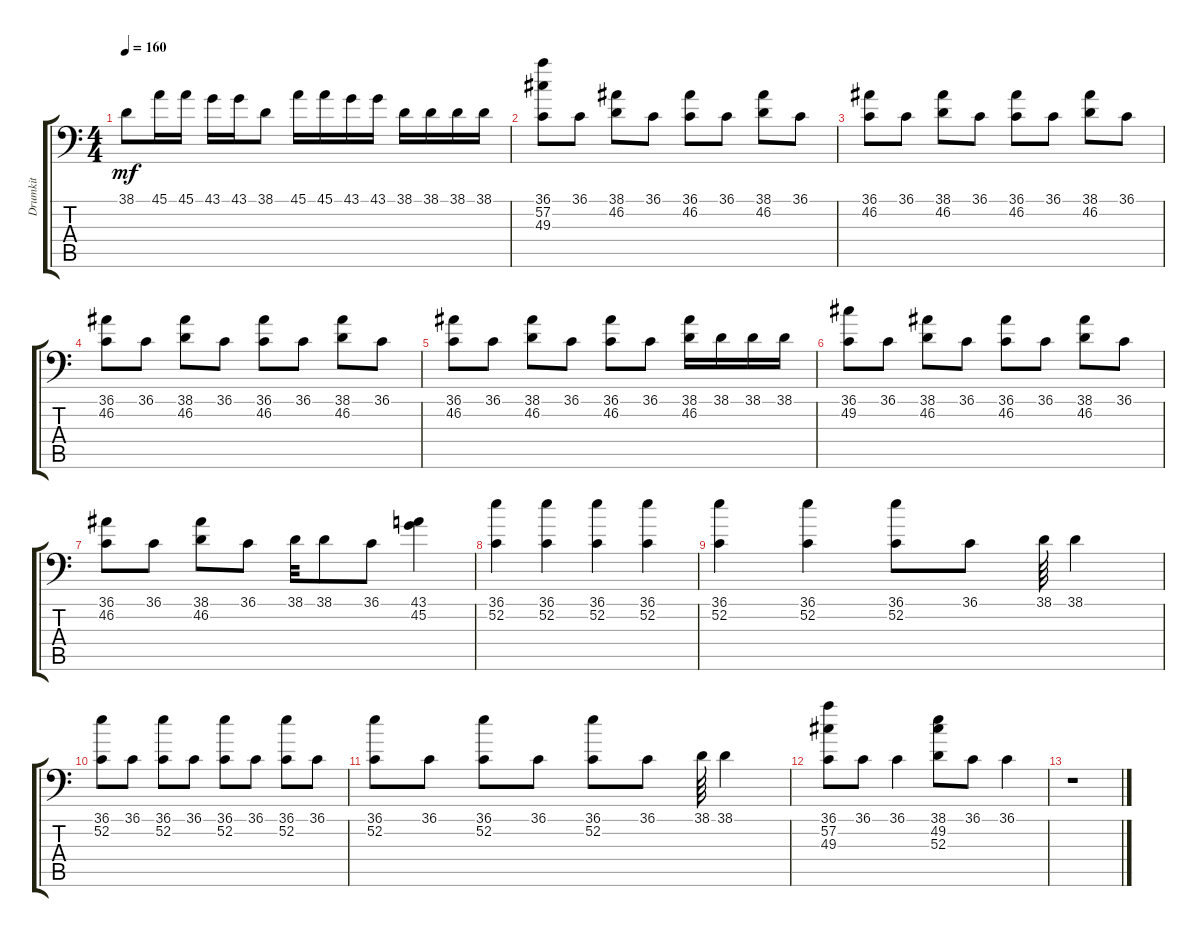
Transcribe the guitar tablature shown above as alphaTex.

\track ("Drumkit" "Drumkit") {instrument acousticgrandpiano}
\staff {score tabs}
\tuning (C-1 C-1 C-1 C-1 C-1 C-1) {hide}
\ts (4 4)
\tempo 160
\clef f4
\ks c
38.1.8{dy mf} 45.1.16 45.1.16 43.1.16 43.1.16 38.1.8 45.1.16 45.1.16 43.1.16 43.1.16 38.1.16 38.1.16 38.1.16 38.1.16 |
(36.1 57.2 49.3).8 36.1.8 (38.1 46.2).8 36.1.8 (36.1 46.2).8 36.1.8 (38.1 46.2).8 36.1.8 |
(36.1 46.2).8 36.1.8 (38.1 46.2).8 36.1.8 (36.1 46.2).8 36.1.8 (38.1 46.2).8 36.1.8 |
(36.1 46.2).8 36.1.8 (38.1 46.2).8 36.1.8 (36.1 46.2).8 36.1.8 (38.1 46.2).8 36.1.8 |
(36.1 46.2).8 36.1.8 (38.1 46.2).8 36.1.8 (36.1 46.2).8 36.1.8 (38.1 46.2).16 38.1.16 38.1.16 38.1.16 |
(36.1 49.2).8 36.1.8 (38.1 46.2).8 36.1.8 (36.1 46.2).8 36.1.8 (38.1 46.2).8 36.1.8 |
(36.1 46.2).8 36.1.8 (38.1 46.2).8 36.1.8 38.1.32 38.1.8 36.1.8 (43.1 45.2).4 |
(36.1 52.2).4 (36.1 52.2).4 (36.1 52.2).4 (36.1 52.2).4 |
(36.1 52.2).4 (36.1 52.2).4 (36.1 52.2).8 36.1.8 38.1.64 38.1.4 |
(36.1 52.2).8 36.1.8 (36.1 52.2).8 36.1.8 (36.1 52.2).8 36.1.8 (36.1 52.2).8 36.1.8 |
(36.1 52.2).8 36.1.8 (36.1 52.2).8 36.1.8 (36.1 52.2).8 36.1.8 38.1.64 38.1.4 |
(36.1 57.2 49.3).8 36.1.8 36.1.4 (38.1 49.2 52.3).8 36.1.8 36.1.4 |
r.1
